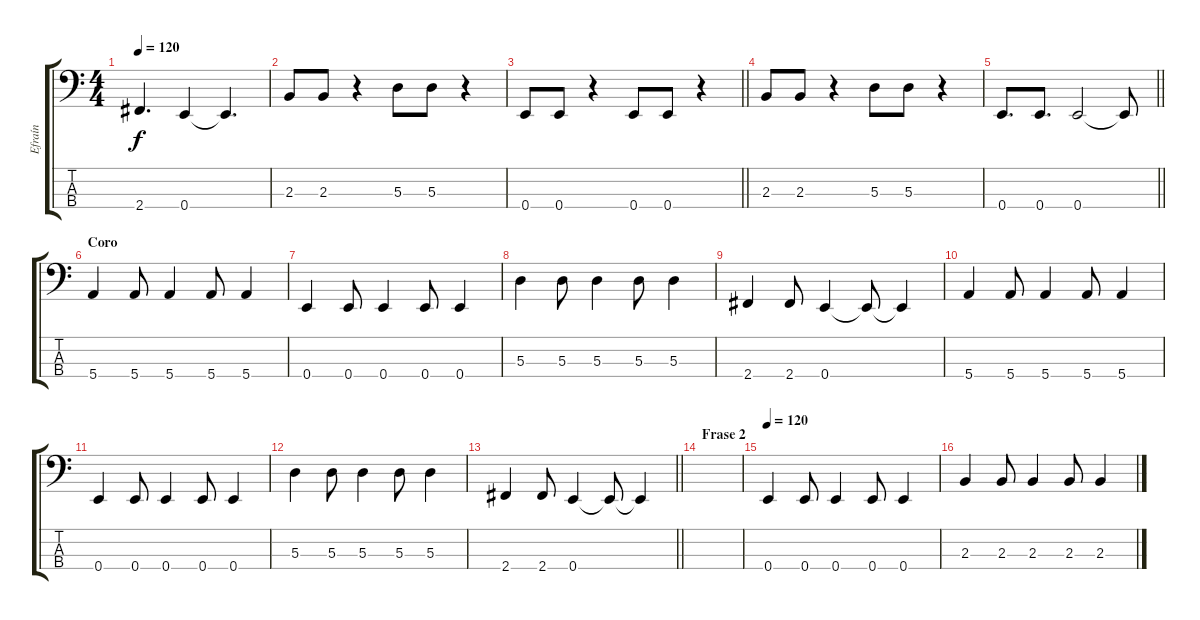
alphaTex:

\track ("Efraín" "Efraín") {instrument electricbasspick}
\staff {score tabs}
\tuning (G2 D2 A1 E1) {hide}
\ts (4 4)
\tempo 120
\clef f4
\ks c
2.4.4{d dy f} 0.4.4 0.4{t}.4{d} |
2.3.8 2.3.8 r.4 5.3.8 5.3.8 r.4 |
\barLineRight lightlight
0.4.8 0.4.8 r.4 0.4.8 0.4.8 r.4 |
2.3.8 2.3.8 r.4 5.3.8 5.3.8 r.4 |
\barLineRight lightlight
0.4.8{d} 0.4.8{d} 0.4.2 0.4{t}.8 |
\section ("" "Coro")
5.4.4{volume 16} 5.4.8 5.4.4 5.4.8 5.4.4 |
0.4.4{volume 16} 0.4.8 0.4.4 0.4.8 0.4.4 |
5.3.4{volume 16} 5.3.8 5.3.4 5.3.8 5.3.4 |
2.4.4{volume 16} 2.4.8 0.4.4 0.4{t}.8 0.4{t}.4 |
5.4.4{volume 16} 5.4.8 5.4.4 5.4.8 5.4.4 |
0.4.4{volume 16} 0.4.8 0.4.4 0.4.8 0.4.4 |
5.3.4{volume 16} 5.3.8 5.3.4 5.3.8 5.3.4 |
\barLineRight lightlight
2.4.4{volume 16} 2.4.8 0.4.4 0.4{t}.8 0.4{t}.4 |
\section ("" "Frase 2")
|
\tempo 120
0.4.4{volume 16} 0.4.8 0.4.4 0.4.8 0.4.4 |
2.3.4 2.3.8 2.3.4 2.3.8 2.3.4
